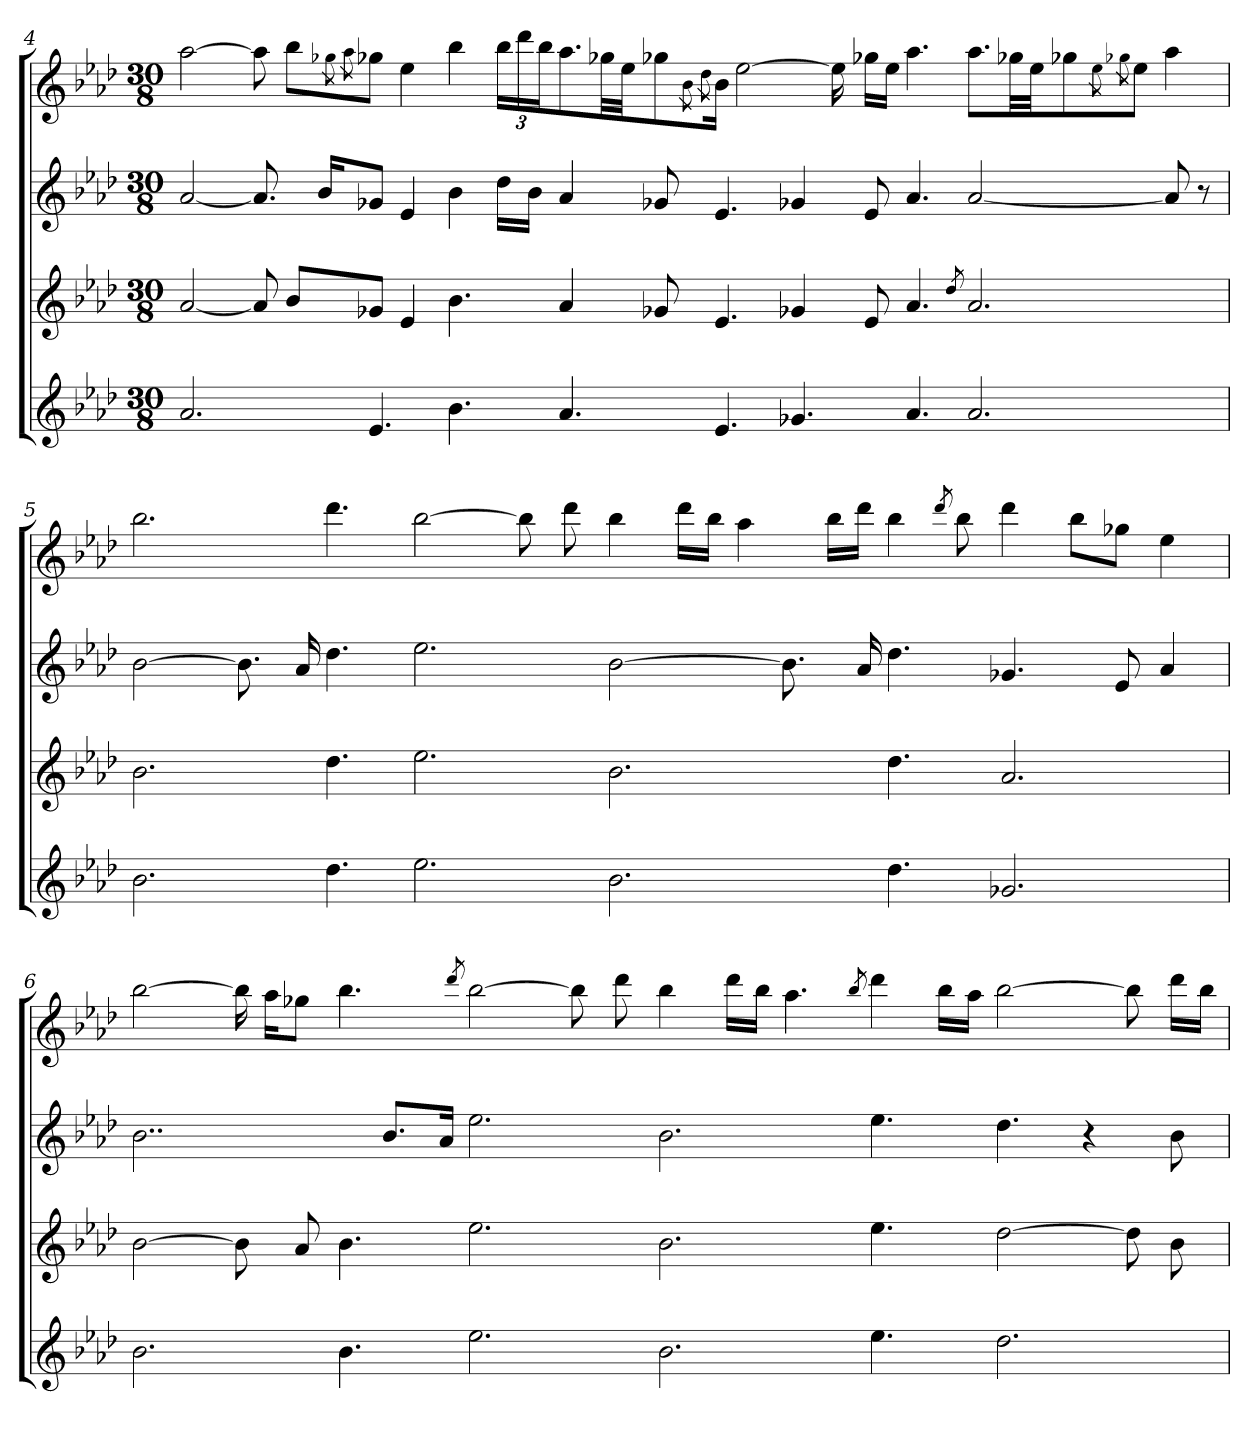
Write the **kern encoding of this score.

**kern	**kern	**kern	**kern
*part4	*part3	*part2	*part1
*staff4	*staff3	*staff2	*staff1
*clefG2	*clefG2	*clefG2	*clefG2
*k[b-e-a-d-]	*k[b-e-a-d-]	*k[b-e-a-d-]	*k[b-e-a-d-]
*M30/8	*M30/8	*M30/8	*M30/8
=4	=4	=4	=4
2.a-	[2a-	[2a-	[2aa-
.	8a-]	8.a-]	8aa-]
.	8b-/L	.	8bb-\L
.	.	16b-/KL	.
.	.	.	8qgg-X\
.	.	.	8qaa-\
4.e-	8g-X/J	8g-X/J	8gg-X\J
.	4e-	4e-	4ee-
4.b-	4.b-	4b-	4bb-
.	.	16dd-\LL	24bb-\LL
.	.	.	24ddd-\
.	.	16b-\JJ	.
.	.	.	24bb-\J
4.a-	4a-	4a-	8.aa-\
.	.	.	32gg-X\LL
.	.	.	32ee-\JJ
.	8g-X	8g-X	8gg-X\
.	.	.	8qb-\
.	.	.	8qdd-\
4.e-	4.e-	4.e-	16b-\Jk
.	.	.	[2ee-
4.g-X	4g-X	4g-X	.
.	.	.	16ee-]
.	8e-	8e-	16gg-X\LL
.	.	.	16ee-\JJ
4.a-	4.a-	4.a-	4.aa-
.	8qdd-	.	.
2.a-	2.a-	[2a-	8.aa-\L
.	.	.	32gg-X\LL
.	.	.	32ee-\JJ
.	.	.	8gg-X\
.	.	.	8qee-\
.	.	.	8qgg-X\
.	.	.	8ee-\J
.	.	8a-]	4aa-
.	.	8r	.
=5	=5	=5	=5
2.b-	2.b-	[2b-	2.bb-
.	.	8.b-]	.
.	.	16a-	.
4.dd-	4.dd-	4.dd-	4.ddd-
2.ee-	2.ee-	2.ee-	[2bb-
.	.	.	8bb-]
.	.	.	8ddd-
2.b-	2.b-	[2b-	4bb-
.	.	.	16ddd-\LL
.	.	.	16bb-\JJ
.	.	.	4aa-
.	.	8.b-]	.
.	.	.	16bb-\LL
.	.	16a-	16ddd-\JJ
4.dd-	4.dd-	4.dd-	4bb-
.	.	.	8qddd-
.	.	.	8bb-
2.g-X	2.a-	4.g-X	4ddd-
.	.	.	8bb-\L
.	.	8e-	8gg-X\J
.	.	4a-	4ee-
=6	=6	=6	=6
2.b-	[2b-	2..b-	[2bb-
.	8b-]	.	16bb-]
.	.	.	16aa-\KL
.	8a-	.	8gg-X\J
4.b-	4.b-	.	4.bb-
.	.	8.b-/L	.
.	.	16a-/Jk	.
.	.	.	8qddd-
2.ee-	2.ee-	2.ee-	[2bb-
.	.	.	8bb-]
.	.	.	8ddd-
2.b-	2.b-	2.b-	4bb-
.	.	.	16ddd-\LL
.	.	.	16bb-\JJ
.	.	.	4.aa-
.	.	.	8qbb-
4.ee-	4.ee-	4.ee-	4ddd-
.	.	.	16bb-\LL
.	.	.	16aa-\JJ
2.dd-	[2dd-	4.dd-	[2bb-
.	.	4r	.
.	8dd-]	.	8bb-]
.	8b-	8b-	16ddd-\LL
.	.	.	16bb-\JJ
=	=	=	=
*-	*-	*-	*-
